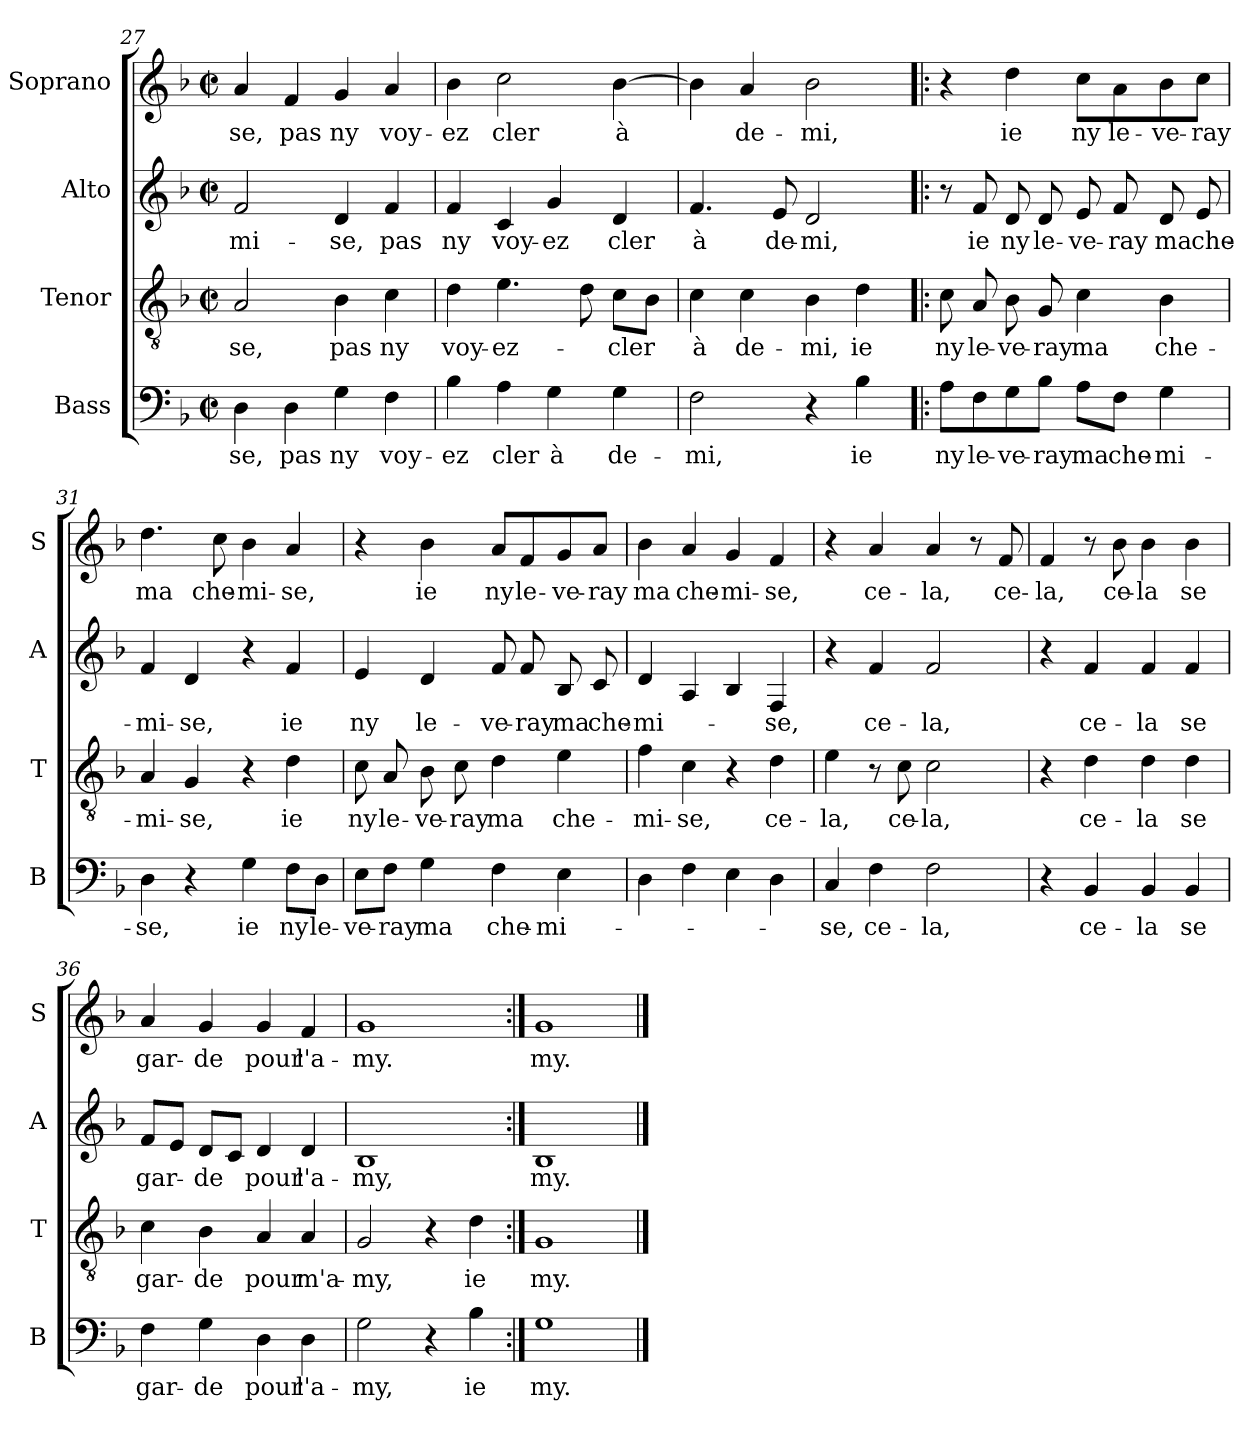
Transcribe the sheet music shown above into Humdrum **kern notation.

**kern	**text	**kern	**text	**kern	**text	**kern	**text
*part4	*part4	*part3	*part3	*part2	*part2	*part1	*part1
*staff4	*staff4	*staff3	*staff3	*staff2	*staff2	*staff1	*staff1
*I"Bass	*	*I"Tenor	*	*I"Alto	*	*I"Soprano	*
*I'B	*	*I'T	*	*I'A	*	*I'S	*
*clefF4	*	*clefGv2	*	*clefG2	*	*clefG2	*
*k[b-]	*	*k[b-]	*	*k[b-]	*	*k[b-]	*
*F:	*	*F:	*	*F:	*	*F:	*
*M2/2	*	*M2/2	*	*M2/2	*	*M2/2	*
*met(c|)	*	*met(c|)	*	*met(c|)	*	*met(c|)	*
=27	=27	=27	=27	=27	=27	=27	=27
!	!LO:LY:b	!	!LO:LY:b	!	!LO:LY:b	!	!LO:LY:b
4D\	-se,	2A/	-se,	2f/	-mi-	4a/	-se,
!	!LO:LY:b	!	!	!	!	!	!LO:LY:b
4D\	pas	.	.	.	.	4f/	pas
!	!LO:LY:b	!	!LO:LY:b	!	!LO:LY:b	!	!LO:LY:b
4G\	ny	4B-\	pas	4d/	-se,	4g/	ny
!	!LO:LY:b	!	!LO:LY:b	!	!LO:LY:b	!	!LO:LY:b
4F\	voy-	4c\	ny	4f/	pas	4a/	voy-
=28	=28	=28	=28	=28	=28	=28	=28
!	!LO:LY:b	!	!LO:LY:b	!	!LO:LY:b	!	!LO:LY:b
4B-\	-ez	4d\	voy-	4f/	ny	4b-\	-ez
!	!LO:LY:b	!	!LO:LY:b	!	!LO:LY:b	!	!LO:LY:b
4A\	cler	4.e\	-ez-	4c/	voy-	2cc\	cler
!	!LO:LY:b	!	!	!	!LO:LY:b	!	!
4G\	à	.	.	4g/	-ez	.	.
.	.	8d\	.	.	.	.	.
!	!LO:LY:b	!	!LO:LY:b	!	!LO:LY:b	!	!LO:LY:b
4G\	de-	8c\L	-cler	4d/	cler	[4b-\	à
.	.	8B-\J	.	.	.	.	.
!!LO:LB:g=z
=29	=29	=29	=29	=29	=29	=29	=29
!	!LO:LY:b	!	!LO:LY:b	!	!LO:LY:b	!	!
2F\	-mi,	4c\	à	4.f/	à	4b-\]	.
!	!	!	!LO:LY:b	!	!	!	!LO:LY:b
.	.	4c\	de-	.	.	4a/	de-
!	!	!	!	!	!LO:LY:b	!	!
.	.	.	.	8e/	de-	.	.
!	!	!	!LO:LY:b	!	!LO:LY:b	!	!LO:LY:b
4r	.	4B-\	-mi,	2d/	-mi,	2b-\	-mi,
!	!LO:LY:b	!	!LO:LY:b	!	!	!	!
4B-\	ie	4d\	ie	.	.	.	.
=30!|:	=30!|:	=30!|:	=30!|:	=30!|:	=30!|:	=30!|:	=30!|:
!	!LO:LY:b	!	!LO:LY:b	!	!	!	!
8A\L	ny	8c\	ny	8r	.	4r	.
!	!LO:LY:b	!	!LO:LY:b	!	!LO:LY:b	!	!
8F\	le-	8A/	le-	8f/	ie	.	.
!	!LO:LY:b	!	!LO:LY:b	!	!LO:LY:b	!	!LO:LY:b
8G\	-ve-	8B-\	-ve-	8d/	ny	4dd\	ie
!	!LO:LY:b	!	!LO:LY:b	!	!LO:LY:b	!	!
8B-\J	-ray	8G/	-ray	8d/	le-	.	.
!	!LO:LY:b	!	!LO:LY:b	!	!LO:LY:b	!	!LO:LY:b
8A\L	ma	4c\	ma	8e/	-ve-	8cc\L	ny
!	!LO:LY:b	!	!	!	!LO:LY:b	!	!LO:LY:b
8F\J	che-	.	.	8f/	-ray	8a\	le-
!	!LO:LY:b	!	!LO:LY:b	!	!LO:LY:b	!	!LO:LY:b
4G\	-mi-	4B-\	che-	8d/	ma	8b-\	-ve-
!	!	!	!	!	!LO:LY:b	!	!LO:LY:b
.	.	.	.	8e/	che-	8cc\J	-ray
=31	=31	=31	=31	=31	=31	=31	=31
!	!LO:LY:b	!	!LO:LY:b	!	!LO:LY:b	!	!LO:LY:b
4D\	-se,	4A/	-mi-	4f/	-mi-	4.dd\	ma
!	!	!	!LO:LY:b	!	!LO:LY:b	!	!
4r	.	4G/	-se,	4d/	-se,	.	.
!	!	!	!	!	!	!	!LO:LY:b
.	.	.	.	.	.	8cc\	che-
!	!LO:LY:b	!	!	!	!	!	!LO:LY:b
4G\	ie	4r	.	4r	.	4b-\	-mi-
!	!LO:LY:b	!	!LO:LY:b	!	!LO:LY:b	!	!LO:LY:b
8F\L	ny	4d\	ie	4f/	ie	4a/	-se,
!	!LO:LY:b	!	!	!	!	!	!
8D\J	le-	.	.	.	.	.	.
=32	=32	=32	=32	=32	=32	=32	=32
!	!LO:LY:b	!	!LO:LY:b	!	!LO:LY:b	!	!
8E\L	-ve-	8c\	ny	4e/	ny	4r	.
!	!LO:LY:b	!	!LO:LY:b	!	!	!	!
8F\J	-ray	8A/	le-	.	.	.	.
!	!LO:LY:b	!	!LO:LY:b	!	!LO:LY:b	!	!LO:LY:b
4G\	ma	8B-\	-ve-	4d/	le-	4b-\	ie
!	!	!	!LO:LY:b	!	!	!	!
.	.	8c\	-ray	.	.	.	.
!	!LO:LY:b	!	!LO:LY:b	!	!LO:LY:b	!	!LO:LY:b
4F\	che-	4d\	ma	8f/	-ve-	8a/L	ny
!	!	!	!	!	!LO:LY:b	!	!LO:LY:b
.	.	.	.	8f/	-ray	8f/	le-
!	!LO:LY:b	!	!LO:LY:b	!	!LO:LY:b	!	!LO:LY:b
4E\	-mi-	4e\	che-	8B-/	ma	8g/	-ve-
!	!	!	!	!	!LO:LY:b	!	!LO:LY:b
.	.	.	.	8c/	che-	8a/J	-ray
!!LO:LB:g=z
=33	=33	=33	=33	=33	=33	=33	=33
!	!	!	!LO:LY:b	!	!LO:LY:b	!	!LO:LY:b
4D\	.	4f\	-mi-	4d/	-mi-	4b-\	ma
!	!	!	!LO:LY:b	!	!	!	!LO:LY:b
4F\	.	4c\	-se,	4A/	.	4a/	che-
!	!	!	!	!	!	!	!LO:LY:b
4E\	.	4r	.	4B-/	.	4g/	-mi-
!	!	!	!LO:LY:b	!	!LO:LY:b	!	!LO:LY:b
4D\	.	4d\	ce-	4F/	-se,	4f/	-se,
=34	=34	=34	=34	=34	=34	=34	=34
!	!LO:LY:b	!	!LO:LY:b	!	!	!	!
4C/	-se,	4e\	-la,	4r	.	4r	.
!	!LO:LY:b	!	!	!	!LO:LY:b	!	!LO:LY:b
4F\	ce-	8r	.	4f/	ce-	4a/	ce-
!	!	!	!LO:LY:b	!	!	!	!
.	.	8c\	ce-	.	.	.	.
!	!LO:LY:b	!	!LO:LY:b	!	!LO:LY:b	!	!LO:LY:b
2F\	-la,	2c\	-la,	2f/	-la,	4a/	-la,
.	.	.	.	.	.	8r	.
!	!	!	!	!	!	!	!LO:LY:b
.	.	.	.	.	.	8f/	ce-
=35	=35	=35	=35	=35	=35	=35	=35
!	!	!	!	!	!	!	!LO:LY:b
4r	.	4r	.	4r	.	4f/	-la,
!	!LO:LY:b	!	!LO:LY:b	!	!LO:LY:b	!	!
4BB-/	ce-	4d\	ce-	4f/	ce-	8r	.
!	!	!	!	!	!	!	!LO:LY:b
.	.	.	.	.	.	8b-\	ce-
!	!LO:LY:b	!	!LO:LY:b	!	!LO:LY:b	!	!LO:LY:b
4BB-/	-la	4d\	-la	4f/	-la	4b-\	-la
!	!LO:LY:b	!	!LO:LY:b	!	!LO:LY:b	!	!LO:LY:b
4BB-/	se	4d\	se	4f/	se	4b-\	se
=36	=36	=36	=36	=36	=36	=36	=36
!	!LO:LY:b	!	!LO:LY:b	!	!LO:LY:b	!	!LO:LY:b
4F\	gar-	4c\	gar-	8f/L	gar-	4a/	gar-
.	.	.	.	8e/J	.	.	.
!	!LO:LY:b	!	!LO:LY:b	!	!LO:LY:b	!	!LO:LY:b
4G\	-de	4B-\	-de	8d/L	-de	4g/	-de
.	.	.	.	8c/J	.	.	.
!	!LO:LY:b	!	!LO:LY:b	!	!LO:LY:b	!	!LO:LY:b
4D\	pour	4A/	pour	4d/	pour	4g/	pour
!	!LO:LY:b	!	!LO:LY:b	!	!LO:LY:b	!	!LO:LY:b
4D\	l'a-	4A/	m'a-	4d/	l'a-	4f/	l'a-
=37	=37	=37	=37	=37	=37	=37	=37
!	!LO:LY:b	!	!LO:LY:b	!	!LO:LY:b	!	!LO:LY:b
2G\	-my,	2G/	-my,	1B-	-my,	1g	-my.
4r	.	4r	.	.	.	.	.
!	!LO:LY:b	!	!LO:LY:b	!	!	!	!
4B-\	ie	4d\	ie	.	.	.	.
=38:|!	=38:|!	=38:|!	=38:|!	=38:|!	=38:|!	=38:|!	=38:|!
!	!LO:LY:b	!	!LO:LY:b	!	!LO:LY:b	!	!LO:LY:b
1G	my.	1G	my.	1B-	my.	1g	my.
==	==	==	==	==	==	==	==
*-	*-	*-	*-	*-	*-	*-	*-
